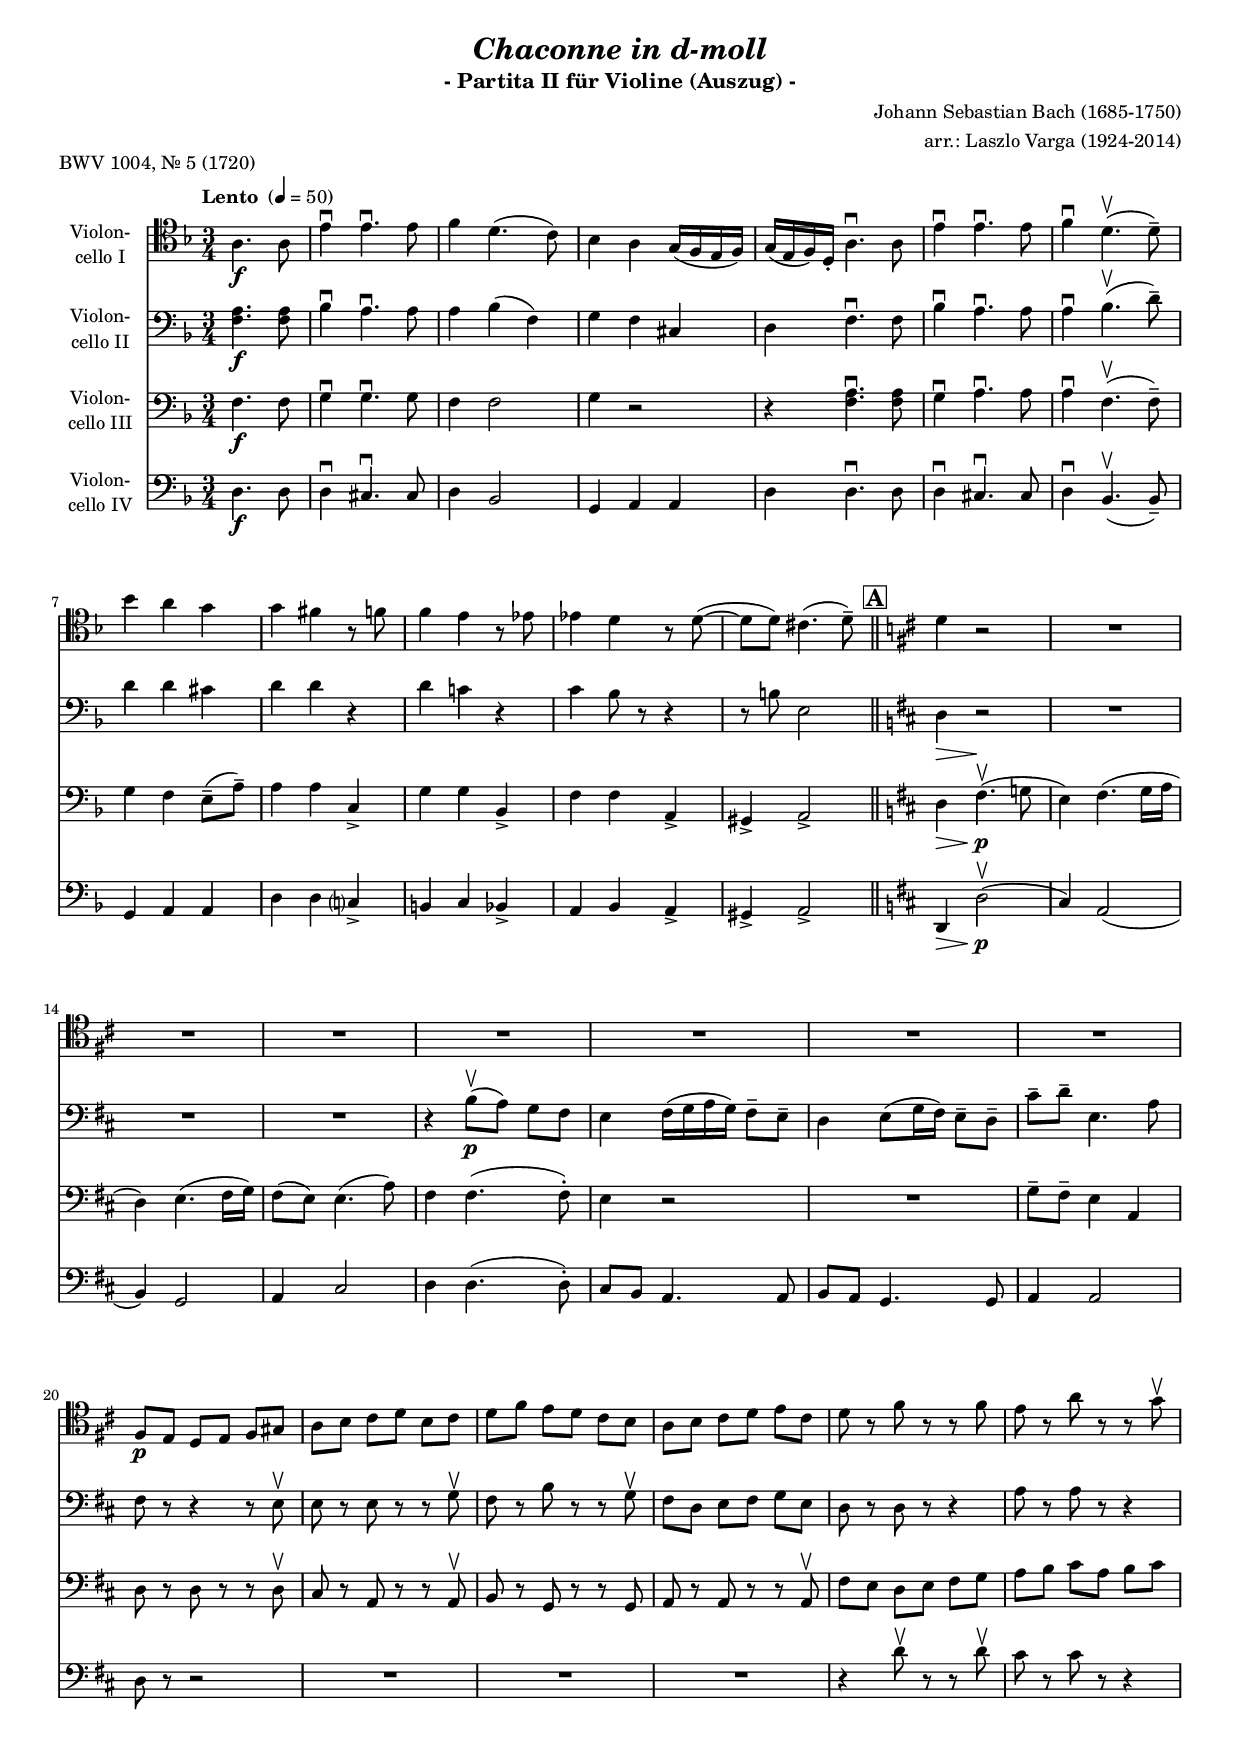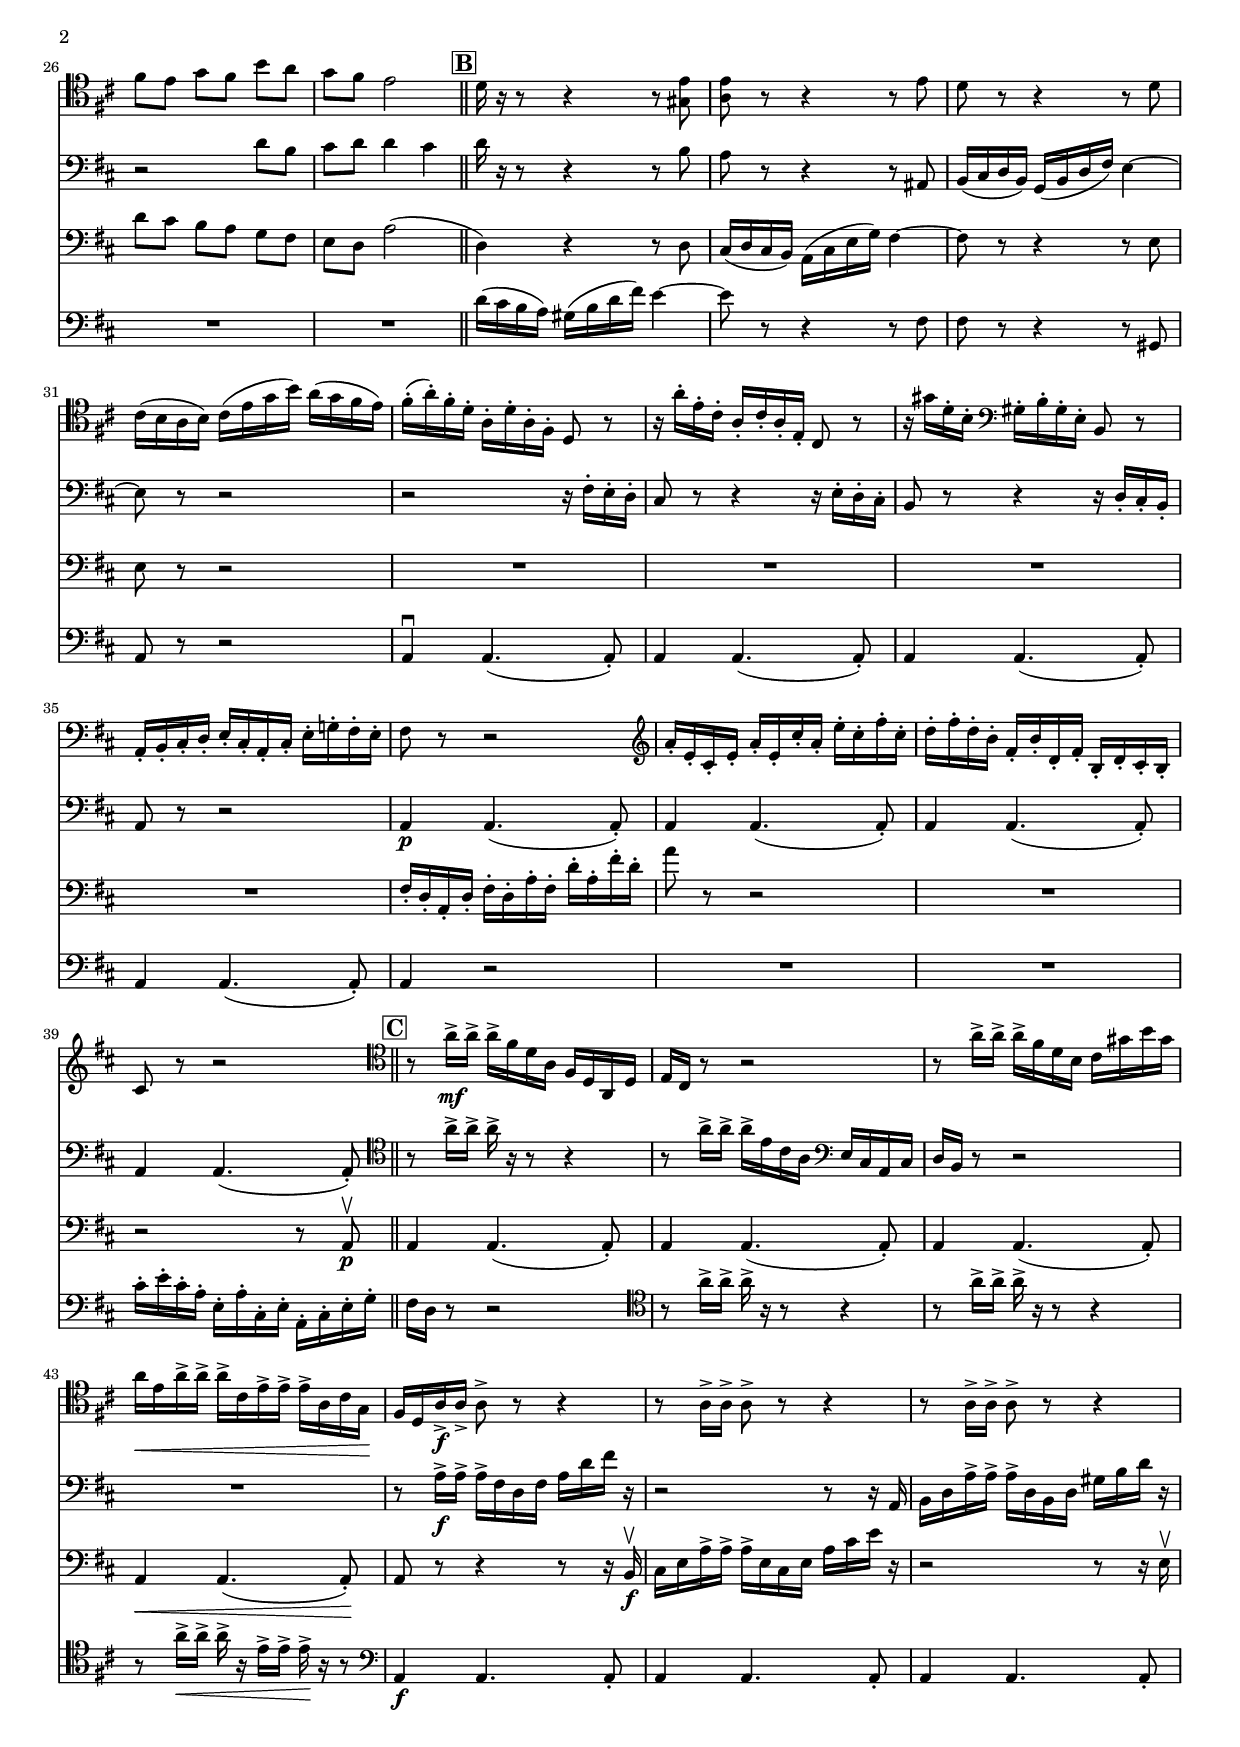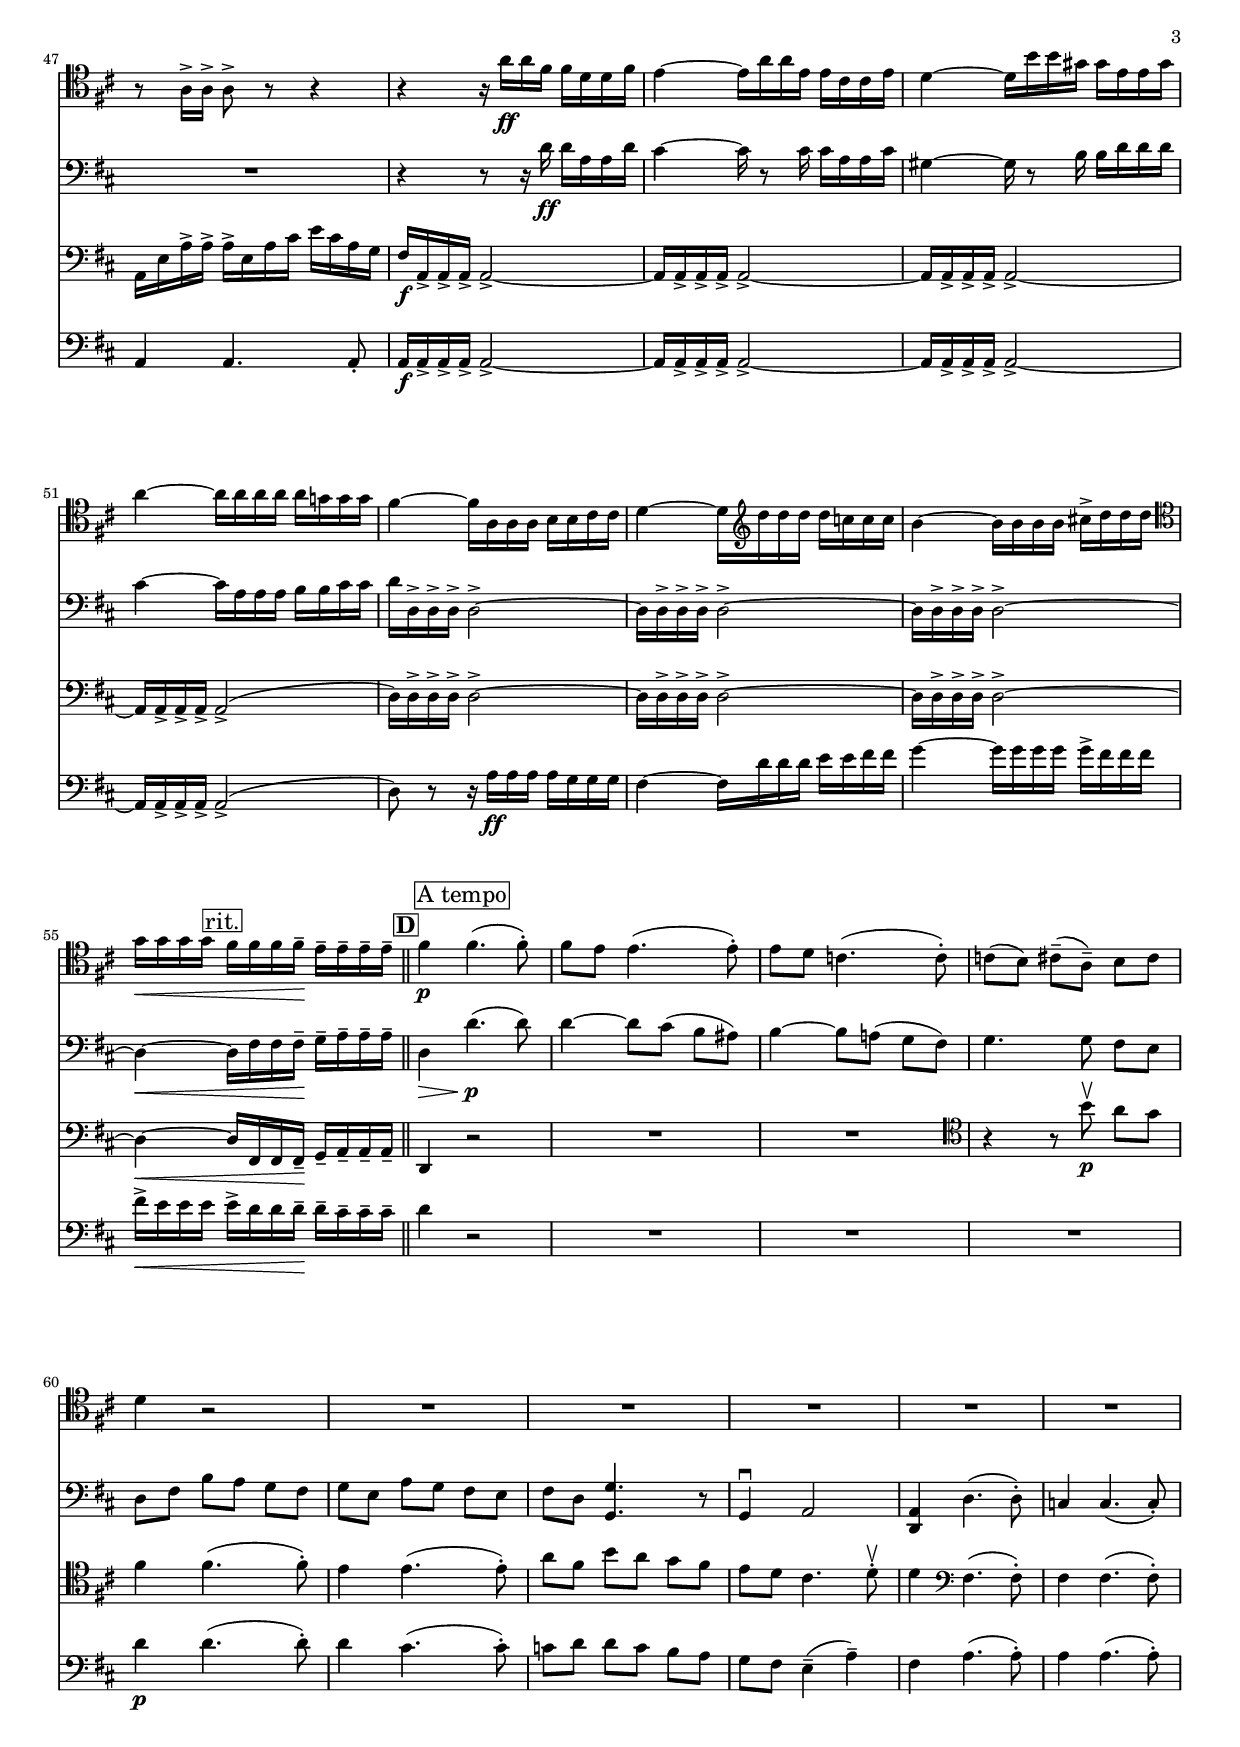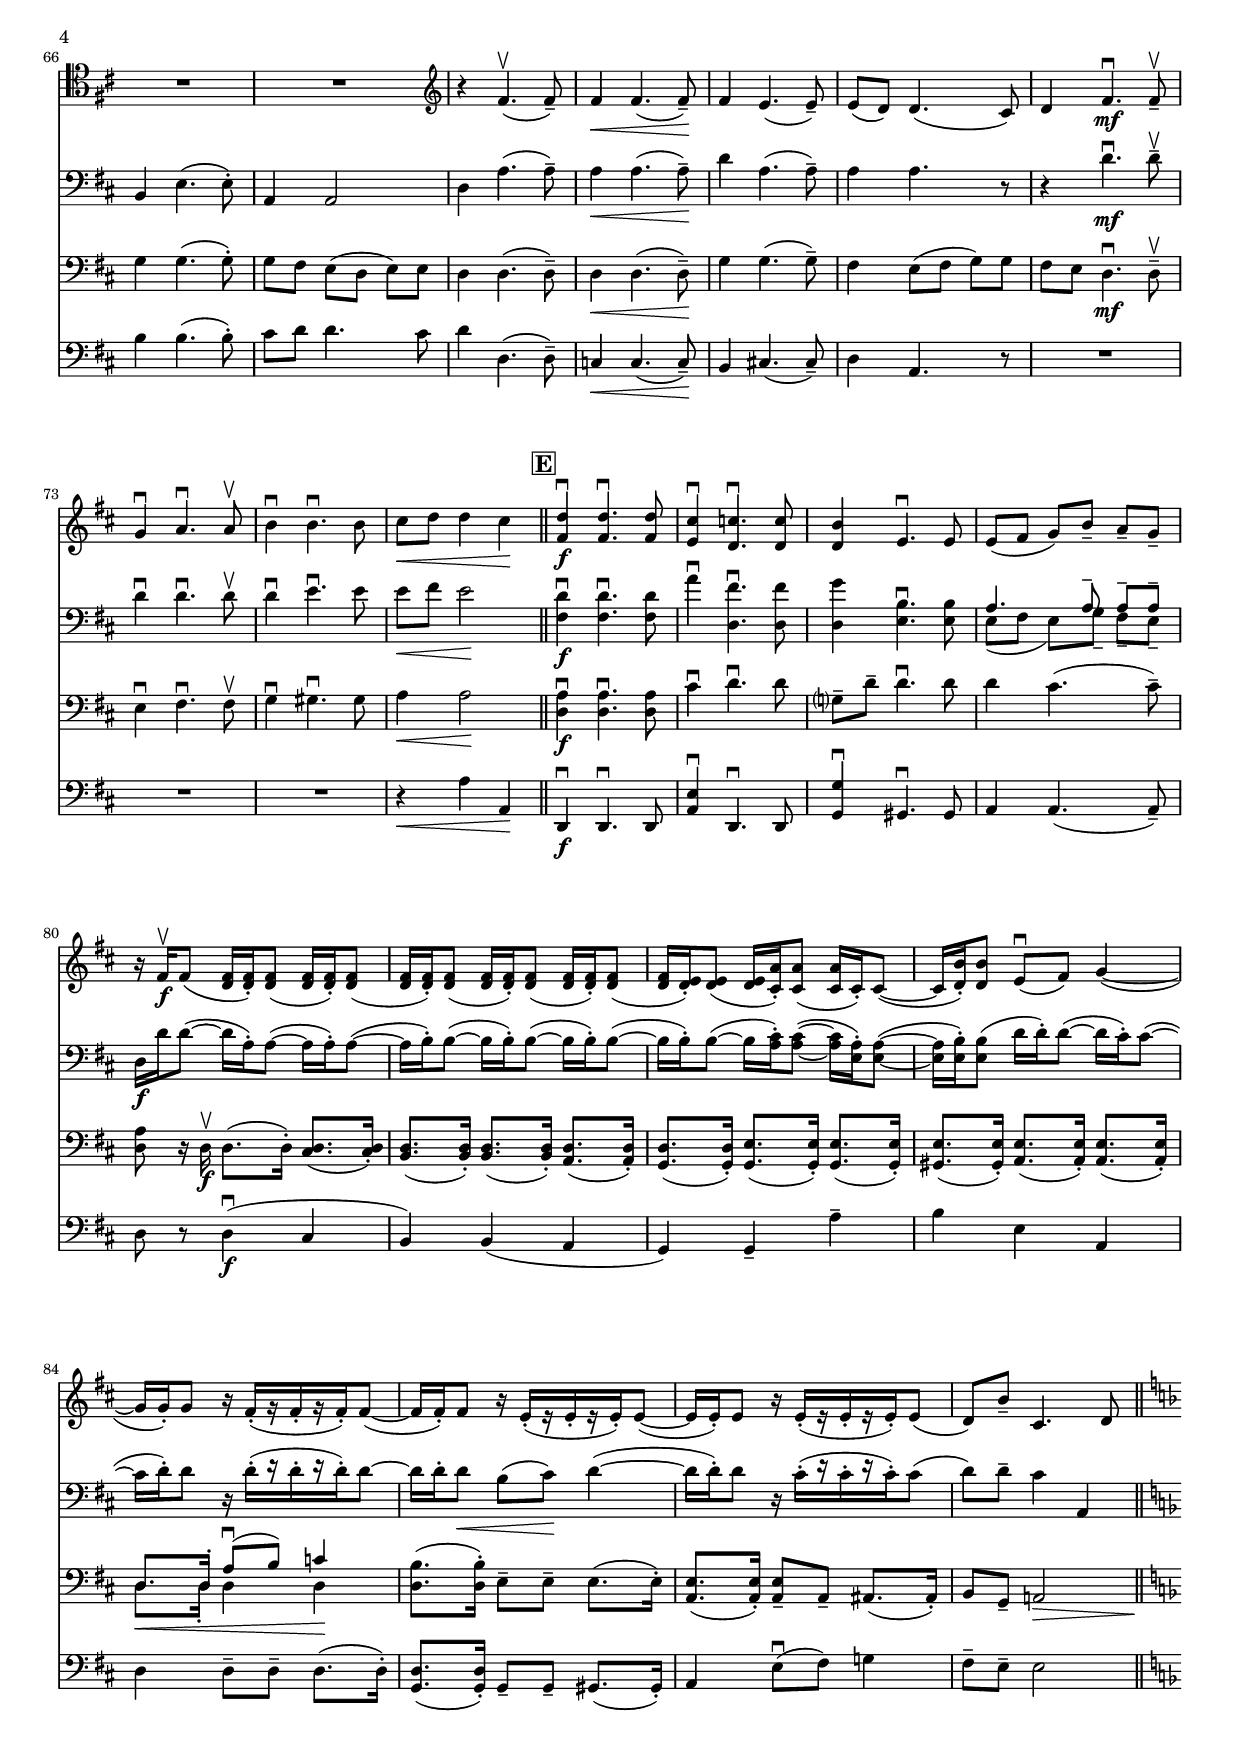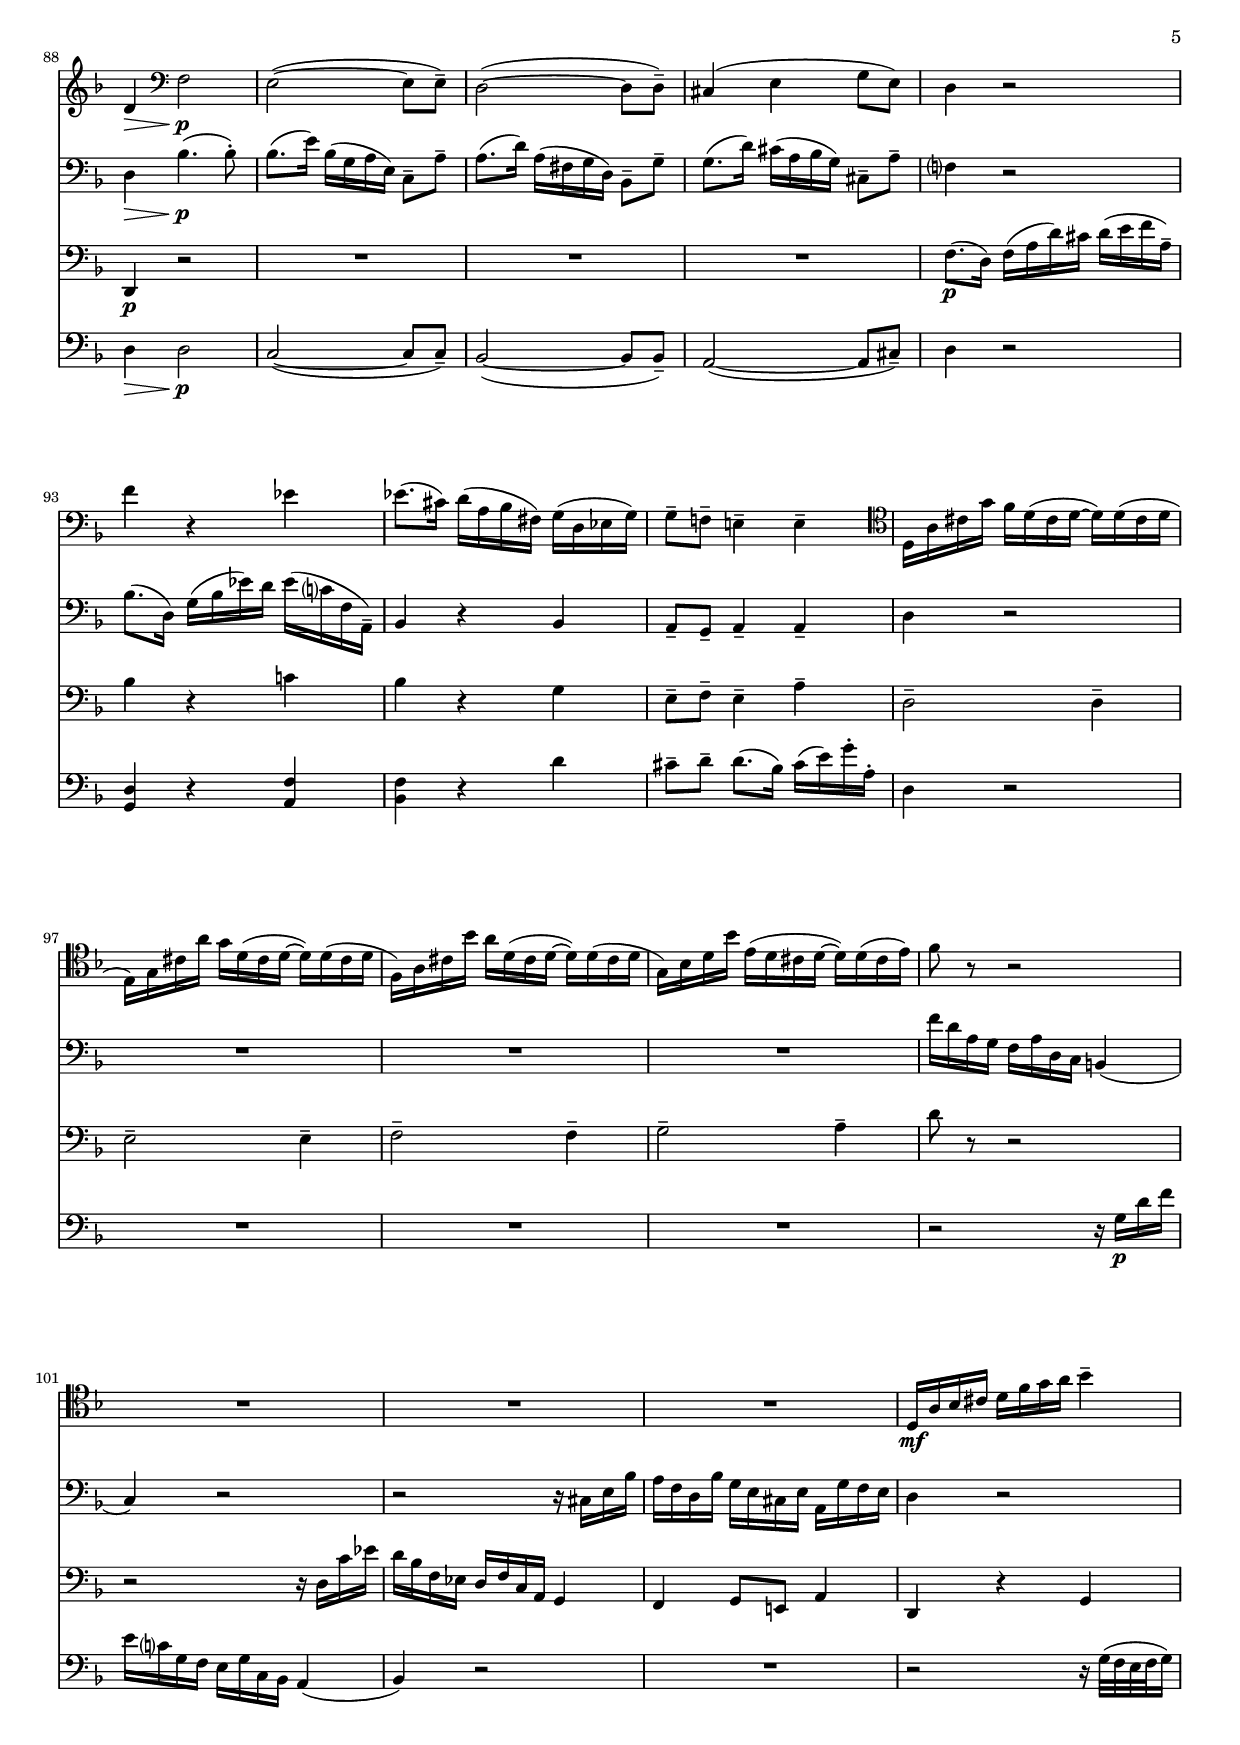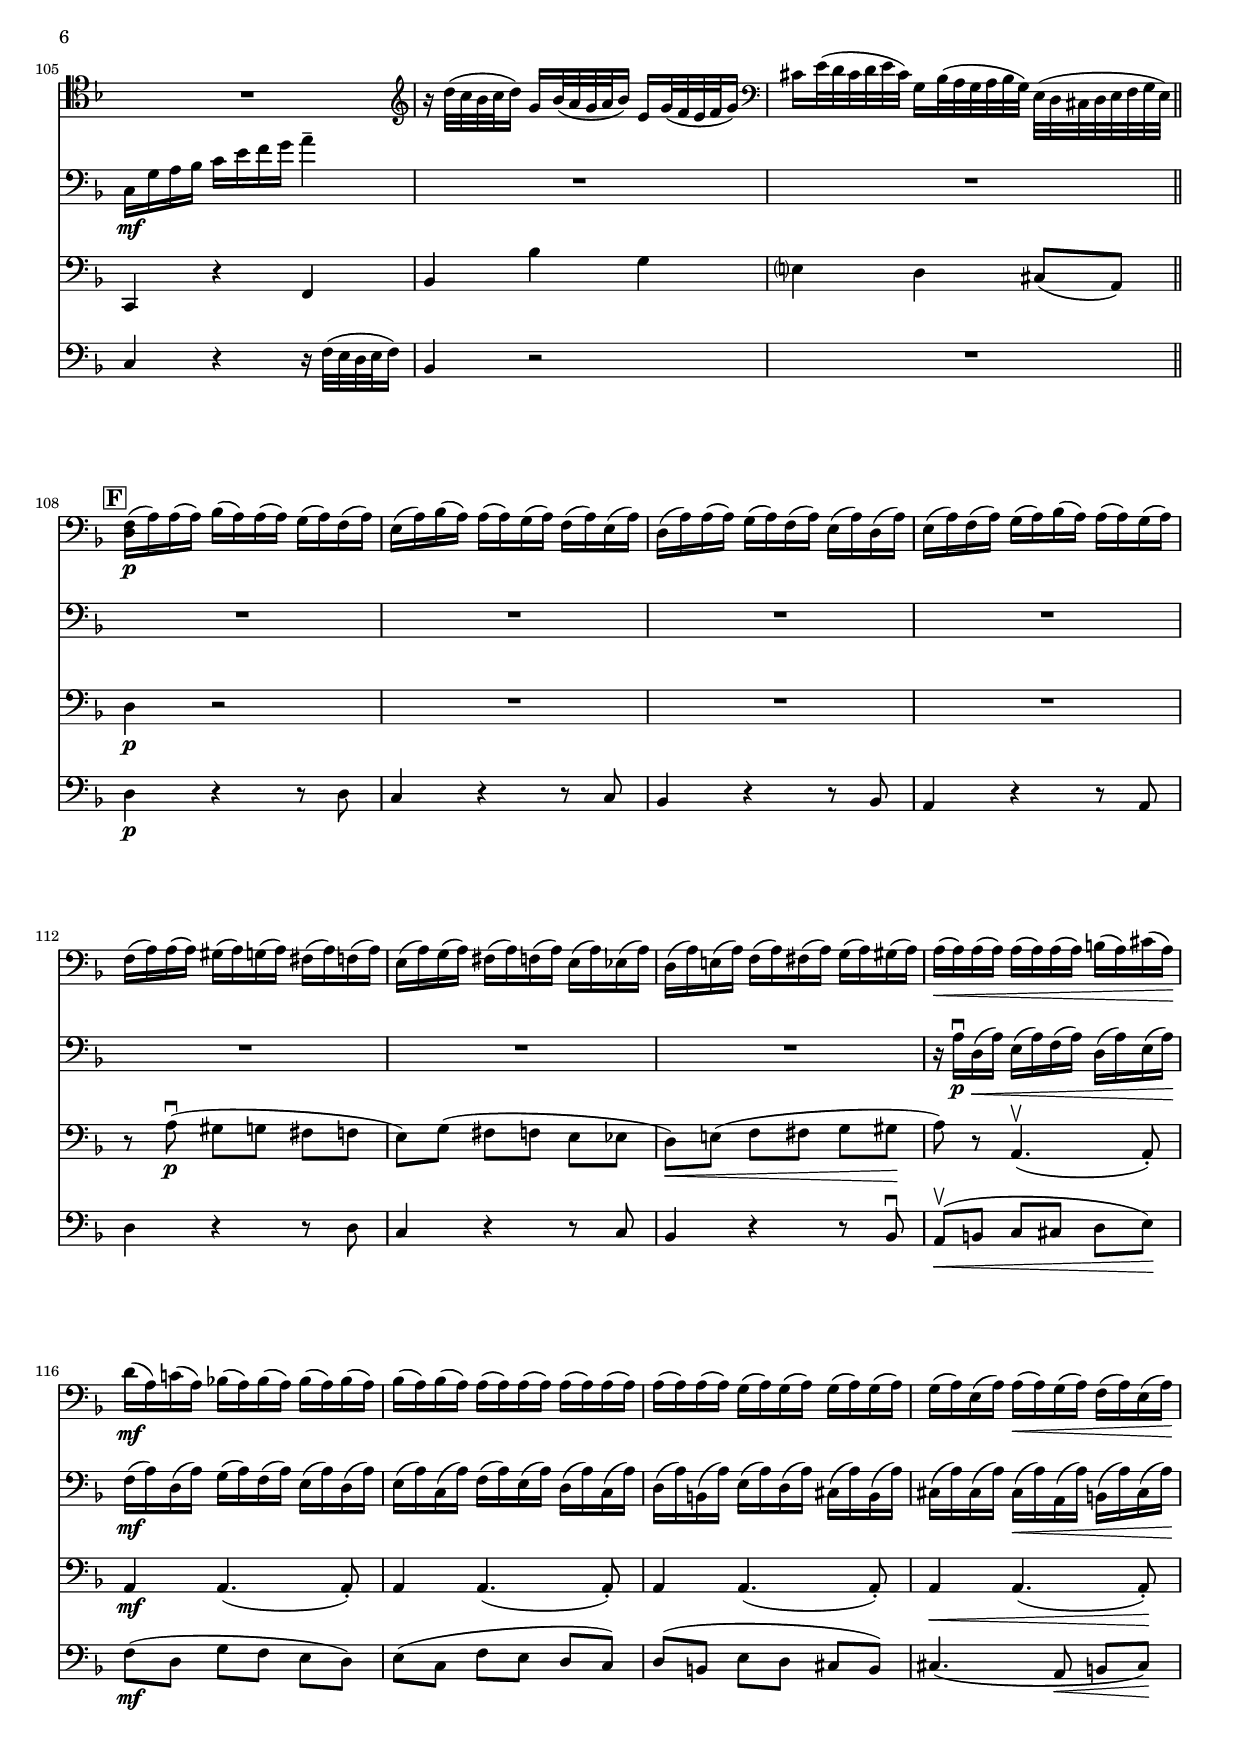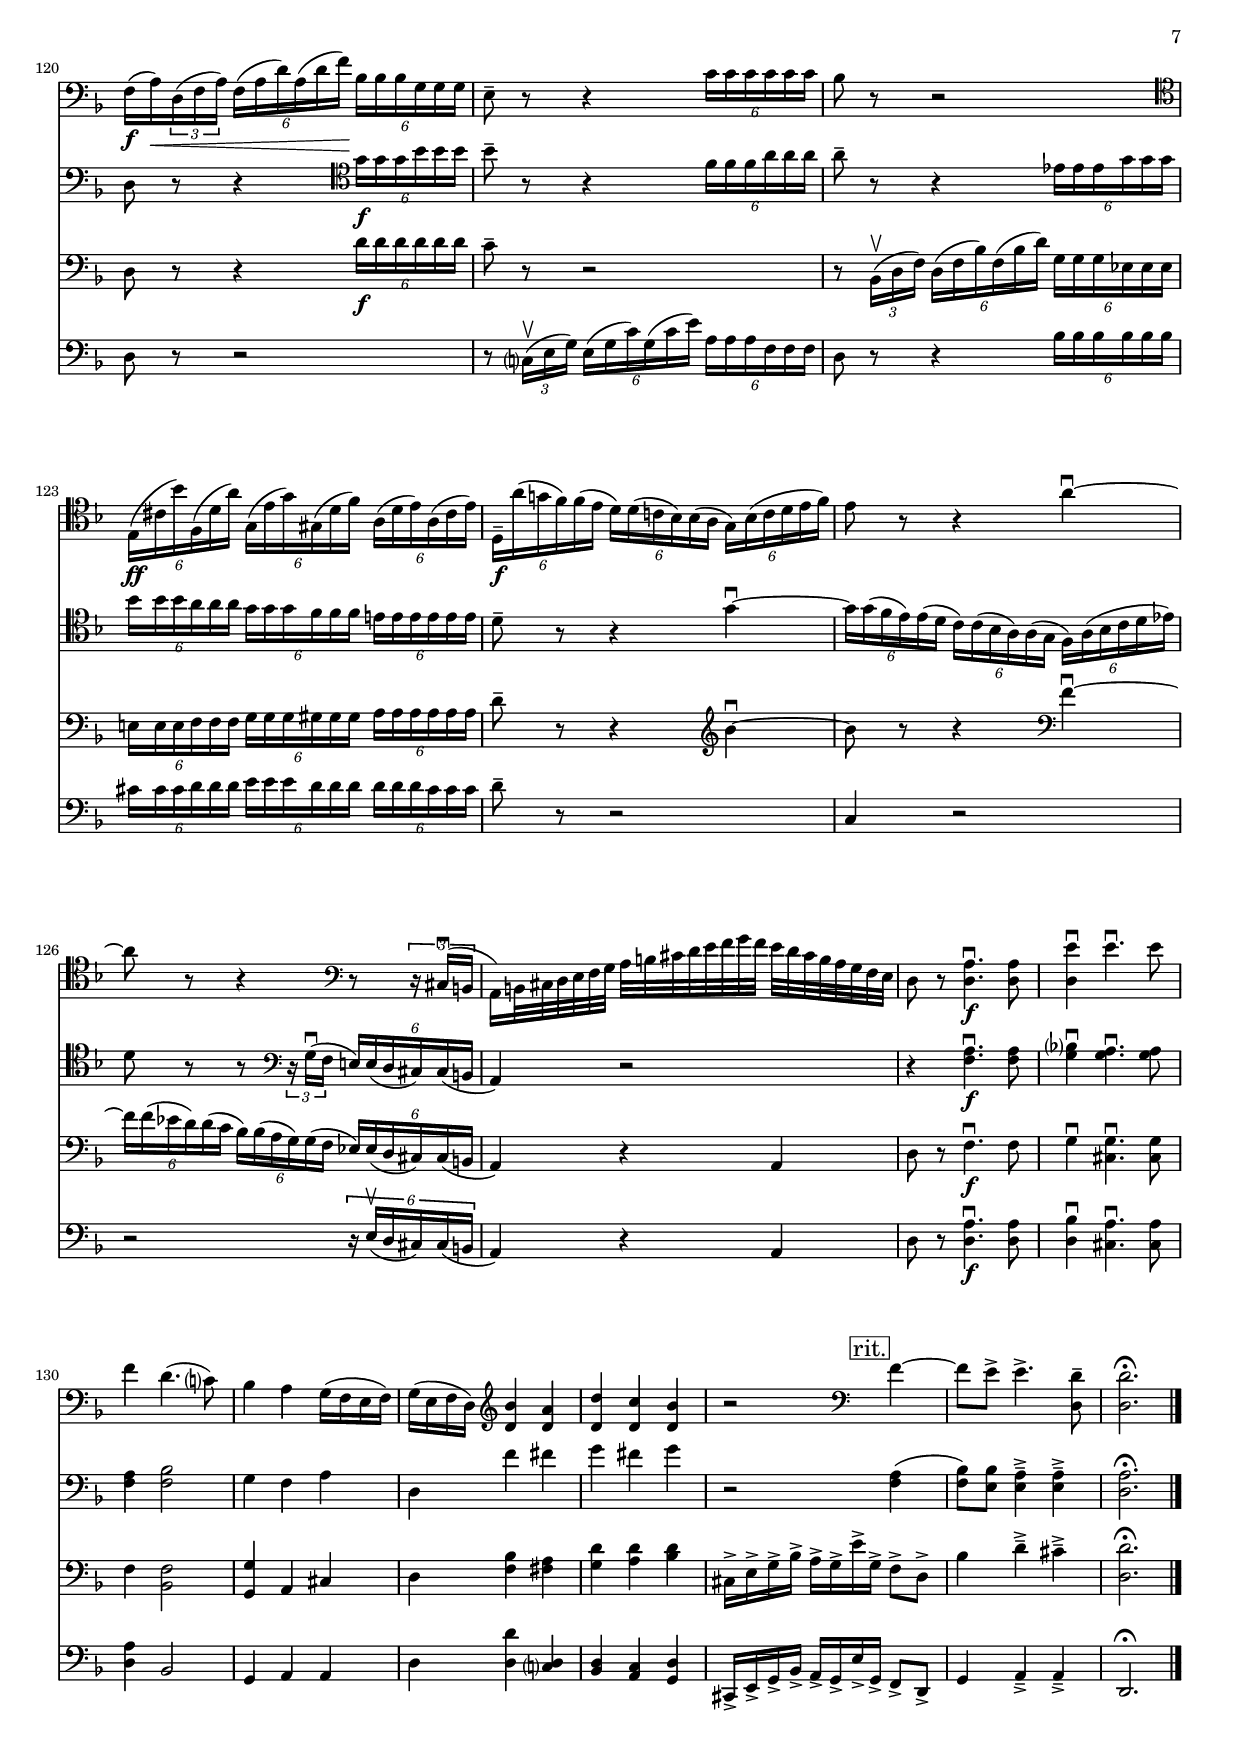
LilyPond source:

\version "2.18.2"
\include "deutsch.ly"

#(set-global-staff-size 16.25)

\header {
  title     = \markup \bold \italic "Chaconne in d-moll"
  subtitle  = "- Partita II für Violine (Auszug) -"
  composer  = "Johann Sebastian Bach (1685-1750)"
  arranger  = "arr.: Laszlo Varga (1924-2014)"
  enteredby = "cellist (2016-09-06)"
  piece     = "BWV 1004, Nr. 5 (1720)"
}

voiceconsts = {
  \key d \minor
  \time 3/4
  \clef "bass"
  \tempo "Lento " 4=50
  \numericTimeSignature
%  \compressFullBarRests
  \set tupletSpannerDuration = #(ly:make-moment 1 4)
  % Set default beaming for all staves
  \set Timing.beamExceptions = #'()
  \set Timing.baseMoment     = #(ly:make-moment 1 4)
  \set Timing.beatStructure  = #'(1 1 1)
}

mist = "string ensemble 1"
miba = "bassoon"
%mist = "trumpet"
%miba = "trombone"
%mikl = "acoustic grand"
mikl = "harpsichord"

boxa = { \bar "||" \mark \markup \box \bold "A" \key d \major }
boxb = { \bar "||" \mark \markup \box \bold "B" }
boxc = { \bar "||" \mark \markup \box \bold "C" }
boxd = { \bar "||" \mark \markup \box \bold "D" }
boxe = { \bar "||" \mark \markup \box \bold "E" }
boxf = { \bar "||" \mark \markup \box \bold "F" }

atem = \mark \markup \box "A tempo"
rit  = \mark \markup \box "rit."

va = \relative c' {
  \voiceconsts
  \clef "tenor"

  \partial 2 a4.\f a8
  e'4\downbow e4.\downbow e8
  f4 d4.( c8)
  b4 a g16( f e f)
  g( e f) d-. a'4.\downbow a8
  e'4\downbow e4.\downbow e8
  f4\downbow d4.(\upbow d8)--
  b'4 a g

  g fis r8 f
  f4 e r8 es
  es4 d r8 d(~
  d d) cis4.( d8)-- \boxa
  d4 r2
  R2.*7
  fis,8\p e d e fis gis
  a h cis d h cis

  d fis e d cis h
  a h cis d e cis
  d r fis r r fis
  e r a r r g\upbow
  fis e g fis h a
  g fis e2 \boxb
  d16 r r8 r4 r8 <gis, e'>

  <a e'> r r4 r8 e'
  d r r4 r8 d
  cis16( h a h) cis( e g h) a( g fis e)
  fis(-. a)-. fis-. d-. a-. d-. a-. fis-. d8 r
  r16 a''-. e-. cis-. a-. cis-. a-. e-. cis8 r

  r16 gis'' d-. h-. \clef "bass" gis-. h-. gis-. e-. h8 r
  a16-. h-. cis-. d-. e-. cis-. a-. cis-. e-. g!-. fis-. e-.
  fis8 r r2 \clef "treble"
  a'16-. e-. cis-. e-. a-. e-. cis'-. a-. e'-. cis-. fis-. cis-.

  d-. fis-. d-. h-. fis-. h-. d,-. fis-. h,-. d-. cis-. h-.
  cis8 r r2 \clef "tenor" \boxc
  r8 a'16->\mf a-> a-> fis d a fis d a d
  e cis r8 r2

  r8 a''16-> a-> a-> fis d h cis gis' h gis
  a\< e a-> a-> a-> cis, e-> e-> e-> a, cis g\!
  fis d a'->\f a-> a8-> r r4
  r8 a16-> a-> a8-> r r4

  r8 a16-> a-> a8-> r r4
  r8 a16-> a-> a8-> r r4
  r r16 a'\ff a fis fis d d fis
  e4~ e16 a a e e cis cis e
  d4~ d16 h' h gis gis e e gis

  a4~ a16 a a a a g! g g
  fis4~ fis16 a, a a h h cis cis
  d4~ d16 \clef "treble" d' d d d c c c
  h4~ h16 h h h cis!-> d d d \clef "tenor"

  g,\< g g g \rit fis fis fis fis--\! e-- e-- e-- e-- \boxd
  fis4\p \atem fis4.( fis8)-.
  fis e e4.( e8)-.
  e d c4.( c8)-.
  c( h) cis(-- a)-- h cis
  d4 r2
  R2.*7 \clef "treble"

  r4 fis4.(\upbow fis8)--
  fis4\< fis4.( fis8)--\!
  fis4 e4.( e8)--
  e( d) d4.( cis8)
  d4 fis4.\downbow\mf fis8--\upbow
  g4\downbow a4.\downbow a8\upbow
  h4\downbow h4.\downbow h8
  cis\< d d4 cis\! \boxe

  <fis, d'>\downbow\f <fis d'>4.\downbow <fis d'>8
  <e cis'>4\downbow <d c'>4.\downbow <d c'>8
  <d h'>4 e4.\downbow e8
  e( fis g) h-- a-- g--
  r16 fis\upbow\f fis8( <d fis>16 <d fis>)-. <d fis>8( <d fis>16 <d fis>)-. <d fis>8(
  <d fis>16 <d fis>)-. <d fis>8( <d fis>16 <d fis>)-. <d fis>8( <d fis>16 <d fis>)-. <d fis>8(
  <d fis>16 <d e>)-. <d e>8( <d e>16 <cis a'>)-. <cis a'>8( <cis a'>16 cis)-. cis8(~
  cis16 <d h'>)-. <d h'>8 e(\downbow fis) g4(~
  g16 g)-. g8 r16 fis[(-. r fis-. r fis)-. fis8](~
  fis16 fis)-. fis8 r16 e[(-. r e-. r e)-. e8](~

  e16 e)-. e8 r16 e[(-. r e-. r e)-. e8](
  d) h'-- cis,4. d8 \bar "||" \key d \minor
  d4\> \clef "bass" f,2\!\p
  e(~ e8 e)--
  d2(~ d8 d)--
  cis4( e g8 e)
  d4 r2
  f'4 r es

  es8.( cis16) d( a b fis) g( d es g)
  g8-- f!-- e!4-- e-- \clef "tenor"
  d16 a' cis g' f d( cis d~ d) d( cis d
  e,) g cis a' g d( cis d~ d) d( cis d

  f,) a cis b' a d,( cis d~ d) d( cis d
  g,) b d b' e,( d cis d~ d) d( cis e)
  f8 r r2
  R2.*3
  d,16\mf a' b cis d f g a b4--

  R2. \clef "treble"
  r16 d32( c b c d16) g, b32( a g a b16) e, g32( f e f g16) \clef "bass"
  cis, e32( d cis d e cis) g16 b32( a g a b g) e( d cis d e f g e) \boxf

  <d f>16(\p a') a( a) b( a) a( a) g( a) f( a)
  e( a) b( a) a( a) g( a) f( a) e( a)
  d,( a') a( a) g( a) f( a) e( a) d,( a')

  e( a) f( a) g( a) b( a) a( a) g( a)
  f( a) a( a) gis( a) g( a) fis( a) f( a)
  e( a) g( a) fis( a) f( a) e( a) es( a)

  d,( a') e!( a) f( a) fis( a) g( a) gis( a)
  a(\< a) a( a) a( a) a( a) h( a) cis( a)\!
  d(\mf a) c!( a) b!( a) b( a) b( a) b( a)

  b( a) b( a) a( a) a( a) a( a) a( a)
  a( a) a( a) g( a) g( a) g( a) g( a)
  g( a) e( a) a(\< a) g( a) f( a) e( a)\!

  f(\f a)\< \times 2/3 { d,( f a) } \times 4/6 { f( a d) a( d f)\! } \times 4/6 { b, b b g g g }
  e8-- r r4 \times 4/6 { c'16 c c c c c }
  b8 r r2 \clef "tenor"
  \times 4/6 { e,16(\ff cis' b') f,( d' a') } \times 4/6 { g,( e' g) gis,( d' f) } \times 4/6 { a,( d e) a,( cis e) }
  \times 4/6 { d,--\f a''( g! f) f( e } \times 4/6 { d) d( c! b) b( a } \times 4/6 { g) b( c d e f) }
  e8 r r4 a4~\downbow

  a8 r r4 \clef "bass" r8 \times 2/3 { r16 cis,,(\downbow h }
  a) h32 cis d e f g a h cis d e f g f e d cis h a g f e
  d8 r <d a'>4.\downbow\f <d a'>8

  <d e'>4\downbow e'4.\downbow e8
  f4 d4.( c?8)
  b4 a g16( f e f)
  g( e f d) \clef "treble" <d' b'>4 <d a'>
  <d d'> <d c'> <d b'>
  r2 \rit \clef "bass"
  f4~
  f8 e-> e4.-> <d, d'>8--
  <d d'>2.\fermata \bar "|."
}

vb = \relative c {
  \voiceconsts

  \partial 2 <f a>4.\f <f a>8
  b4\downbow a4.\downbow a8
  a4 b( f)
  g f cis
  d f4.\downbow f8
  b4\downbow a4.\downbow a8
  a4\downbow b4.(\upbow d8)--
  d4 d cis
  d d r

  d c! r
  c b8 r r4
  r8 h e,2 \boxa
  d4\> r2\!
  R2.*3
  r4 h'8(\upbow\p a) g fis
  e4 fis16( g a g) fis8-- e--
  d4 e8( g16 fis) e8-- d--

  cis'-- d-- e,4. a8
  fis r r4 r8 e\upbow
  e r e r r g\upbow
  fis r h r r g\upbow
  fis d e fis g e
  d r d r r4
  a'8 r a r r4

  r2 d8 h
  cis d d4 cis \boxb
  d16 r r8 r4 r8 h
  a r r4 r8 ais,
  h16( cis d h) g( h d fis) e4~
  e8 r r2
  r r16 fis-. e-. d-.

  cis8 r r4 r16 e-. d-. cis-.
  h8 r r4 r16 d-. cis-. h-.
  a8 r r2
  a4\p a4.( a8)-.
  a4 a4.( a8)-.
  a4 a4.( a8)-.
  a4 a4.( a8)-. \clef "tenor" \boxc

  r a''16-> a-> a-> r r8 r4
  r8 a16-> a-> a-> e cis a \clef "bass" e cis a cis
  d h r8 r2
  R2.
  r8 a'16->\f a-> a-> fis d fis a d fis r
  r2 r8 r16 a,,

  h d a'-> a-> a-> d, h d gis h d r
  R2.
  r4 r8 r16 d\ff d a a d
  cis4~ cis16 r8 cis16 cis a a cis
  gis4~ gis16 r8 h16 h d d d

  cis4~ cis16 a a a h h cis cis
  d d,-> d-> d-> d2~->
  d16 d-> d-> d-> d2~->
  d16 d-> d-> d-> d2~->
  d4~\< \rit d16 fis fis fis--\! g-- a-- a-- a-- \boxd
  d,4\> \atem d'4.(\!\p d8)

  d4~ d8 cis( h ais)
  h4~ h8 a!( g fis)
  g4. g8 fis e
  d fis h a g fis
  g e a g fis e
  fis d <g, g'>4. r8
  g4\downbow a2
  <d, a'>4 d'4.( d8)-.

  c4 c4.( c8)-.
  h4 e4.( e8)-.
  a,4 a2
  d4 a'4.( a8)--
  a4\< a4.( a8)--\!
  d4 a4.( a8)--
  a4 a4. r8
  r4 d4.\downbow\mf d8--\upbow
  d4\downbow d4.\downbow d8\upbow

  d4\downbow e4.\downbow e8
  e\< fis e2\! \boxe
  <fis, d'>4\downbow\f <fis d'>4.\downbow <fis d'>8
  a'4\downbow <d,, fis'>4.\downbow <d fis'>8
  <d g'>4 <e h'>4.\downbow <e h'>8
  << { a4. a8-- a-- a-- } \\ { e( fis e) g-- fis-- e-- } >>
  d16\f d' d8(~ d16 a)-. a8(~ a16 a)-. a8(~

  a16 h)-. h8(~ h16 h)-. h8(~ h16 h)-. h8(~
  h16 h)-. h8(~ h16 <a cis>)-. <a cis>8(~ <a cis>16 <e a>)-. <e a>8(~
  <e a>16 <e h'>)-. <e h'>8( d'16 d)-. d8(~ d16 cis)-. cis8(~
  cis16 d)-. d8 r16 d[(-. r d-. r d)-. d8]~

  d16 d-. d8\< h( cis)\! d4(~
  d16 d)-. d8 r16 cis[(-. r cis-. r cis)-. cis8](
  d) d-- cis4 a, \bar "||" \key d \minor
  d\> b'4.(\!\p b8)-.
  b8.( e16) b( g a e) c8-- a'--

  a8.( d16) a( fis g d) b8-- g'--
  g8.( d'16) cis( a b g) cis,8-- a'--
  f?4 r2
  b8.( d,16) g( b es) d es( c? f, a,)--
  b4 r b
  a8-- g-- a4-- a--

  d r2
  R2.*3
  f'16 d a g f a d, c h4(
  c) r2
  r r16 cis e b'
  a f d b' g e cis e a, g' f e

  d4 r2
  c16\mf g' a b c e f g a4--
  R2.*2 \boxf
  R2.*7
  r16 a,\downbow\p d,(\< a') e( a) f( a) d,( a') e( a)\!

  f(\mf a) d,( a') g( a) f( a) e( a) d,( a')
  e( a) c,( a') f( a) e( a) d,( a') c,( a')
  d,( a') h,( a') e( a) d,( a') cis,( a') h,( a')

  cis,( a') cis,( a') cis,(\< a') a,( a') h,( a') cis,( a')\!
  d,8 r r4 \clef "tenor" \times 4/6 { g'16\f g g b b b }
  b8-- r r4 \times 4/6 { f16 f f a a a }
  
  a8-- r r4 \times 4/6 { es16 es es g g g }
  \times 4/6 { b b b a a a } \times 4/6 { g g g f f f } \times 4/6 { e! e e e e e }
  d8-- r r4 g4~\downbow
  
  \times 4/6 { g16 g( f e) e( d } \times 4/6 { c) c( b a) a( g } \times 4/6 { f) a( b c d es) }
  d8 r r \clef "bass" \times 2/3 { r16 g,(\downbow f }  \times 4/6 { e!) e( d cis) cis( h }
  a4) r2
  r4 <f' a>4.\downbow\f <f a>8

  <g b?>4\downbow <g a>4.\downbow <g a>8
  <f a>4 <f b>2
  g4 f a
  d, f' fis
  g fis g
  r2 \rit <f, a>4(
  <f b>8) <e b'> <e a>4---> <e a>--->
  <d a'>2.\fermata \bar "|."
}

vc = \relative c {
  \voiceconsts

  \partial 2 f4.\f f8
  g4\downbow g4.\downbow g8
  f4 f2
  g4 r2
  r4 <f a>4.\downbow <f a>8
  g4\downbow a4.\downbow a8
  a4\downbow f4.(\upbow f8)--
  g4 f e8(-- a)--
  a4 a c,->
  g' g b,->

  f' f a,->
  gis-> a2-> \boxa
  d4\> fis4.(\upbow\!\p g!8
  e4) fis4.( g16 a
  d,4) e4.( fis16 g)
  fis8( e) e4.( a8)
  fis4 fis4.( fis8)-.
  e4 r2
  R2.
  g8-- fis-- e4 a,

  d8 r d r r d\upbow
  cis r a r r a\upbow
  h r g r r g
  a r a r r a\upbow
  fis' e d e fis g
  a h cis a h cis

  d cis h a g fis
  e d a'2( \boxb
  d,4) r r8 d
  cis16( d cis h) a( cis e g) fis4~
  fis8 r r4 r8 e
  e r r2
  R2.*4

  fis16-. d-. a-. d-. fis-. d-. a'-. fis-. d'-. a-. fis'-. d-.
  a'8 r r2
  R2.
  r2 r8 a,,8\upbow\p \boxc
  a4 a4.( a8)-.
  a4 a4.( a8)-.
  a4 a4.( a8)-.
  a4\< a4.( a8)-.\!

  a r r4 r8 r16 h\upbow\f
  cis e a-> a-> a-> e cis e a cis e r
  r2 r8 r16 e,\upbow
  a, e' a-> a-> a-> e a cis e cis a g
  fis\f a,-> a-> a-> a2~->

  a16 a-> a-> a-> a2~->
  a16 a-> a-> a-> a2~->
  a16 a-> a-> a-> a2(->
  d16) d-> d-> d-> d2~->
  d16 d-> d-> d-> d2~->
  d16 d-> d-> d-> d2~->
  d4~\< \rit d16 fis, fis fis--\! g-- a-- a-- a-- \boxd

  d,4 \atem r2
  R2.*2 \clef "tenor"
  r4 r8 h'''\upbow\p a g
  fis4 fis4.( fis8)-.
  e4 e4.( e8)-.
  a fis h a g fis
  e d cis4. d8-.\upbow
  d4 \clef "bass" fis,4.( fis8)-.

  fis4 fis4.( fis8)-.
  g4 g4.( g8)-.
  g fis e( d e) e
  d4 d4.( d8)--
  d4\< d4.( d8)--\!
  g4 g4.( g8)--
  fis4 e8( fis g) g
  fis e d4.\downbow\mf d8--\upbow
  e4\downbow fis4.\downbow fis8\upbow

  g4\downbow gis4.\downbow gis8
  a4\< a2\! \boxe
  <d, a'>4\downbow\f <d a'>4.\downbow <d a'>8
  cis'4\downbow d4.\downbow d8
  g,?-- d'-- d4.\downbow d8
  d4 cis4.( cis8)--
  <d, a'> r16 d\upbow\f d8.( d16)-. <cis d>8.( <cis d>16)-.

  <h d>8.( <h d>16)-. <h d>8.( <h d>16)-. <a d>8.( <a d>16)-.
  <g d'>8.( <g d'>16)-. <g e'>8.( <g e'>16)-. <g e'>8.( <g e'>16)-.
  <gis e'>8.( <gis e'>16)-. <a e'>8.( <a e'>16)-. <a e'>8.( <a e'>16)-.
  << { d8. d16-. a'8(\downbow h) c4 } \\ { d,8.\< d16-. d4 d\! } >>
  <d h'>8.( <d h'>16)-. e8-- e-- e8.( e16)-.

  <a, e'>8.( <a e'>16)-. <a e'>8-- a-- ais8.( ais16)-.
  h8 g-- a!2\> \bar "||" \key d \minor
  d,4\!\p r2
  R2.*3
  f'8.(\p d16) f( a d) cis d( e f a,)--
  b4 r c!
  b r g

  e8-- f-- e4-- a--
  d,2-- d4--
  e2-- e4--
  f2-- f4--
  g2-- a4--
  d8 r r2
  r r16 d, c' es
  d b f es d f c a g4
  f g8 e! a4

  d, r g
  c, r f
  b b' g
  e? d cis8( a) \boxf
  d4\p r2
  R2.*3
  r8 a'(\downbow\p gis g fis f
  e) g( fis f e es

  d)\< e!( f fis g gis\!
  a) r a,4.(\upbow a8)-.
  a4\mf a4.( a8)-.
  a4 a4.( a8)-.
  a4 a4.( a8)-.
  a4\< a4.( a8)-.\!
  d r r4 \times 4/6 { d'16\f d d d d d }

  c8-- r r2
  r8 \times 2/3 { b,16(\upbow d f) } \times 4/6 { d( f b) f( b d) } \times 4/6 { g, g g es es es }
  \times 4/6 { e! e e f f f } \times 4/6 { g g g gis gis gis } \times 4/6 { a a a a a a }
  d8-- r r4 \clef "treble" b'~\downbow

  b8 r r4 \clef "bass" f4~\downbow
  \times 4/6 { f16 f( es d) d( c } \times 4/6 { b) b( a g) g( f } \times 4/6 { es) es( d cis) cis( h }
  a4) r a
  d8 r f4.\downbow\f f8
  g4\downbow <cis, g'>4.\downbow <cis g'>8
  f4 <b, f'>2

  <g g'>4 a cis
  d <f b> <fis a>
  <g d'> <a d> <b d>
  cis,16-> e-> g-> b->  a-> g-> e'-> g,-> \rit f8-> d->
  b'4 d---> cis--->
  <d, d'>2.\fermata \bar "|."
}

\include "v4.ily"

music = <<
      \new Staff {
        \set Staff.midiInstrument = \mist
        \set Staff.instrumentName = \markup \center-column { "Violon-" "cello I" }
        \transpose d d { \va }
      }

      \new Staff {
        \set Staff.midiInstrument = \mist
        \set Staff.instrumentName = \markup \center-column { "Violon-" "cello II" }
        \transpose d d { \vb }
      }

      \new Staff {
        \set Staff.midiInstrument = \miba
        \set Staff.instrumentName = \markup \center-column { "Violon-" "cello III" }
        \transpose d d { \vc }
      }

      \new Staff {
        \set Staff.midiInstrument = \miba
        \set Staff.instrumentName = \markup \center-column { "Violon-" "cello IV" }
        \transpose d d { \vd }
      }
>>

\book {
  \score {
   \music
    \layout {}
  }

  \score {
    \unfoldRepeats \music

    \midi {
      \context {
        \Score
      }
    }
  }
}
